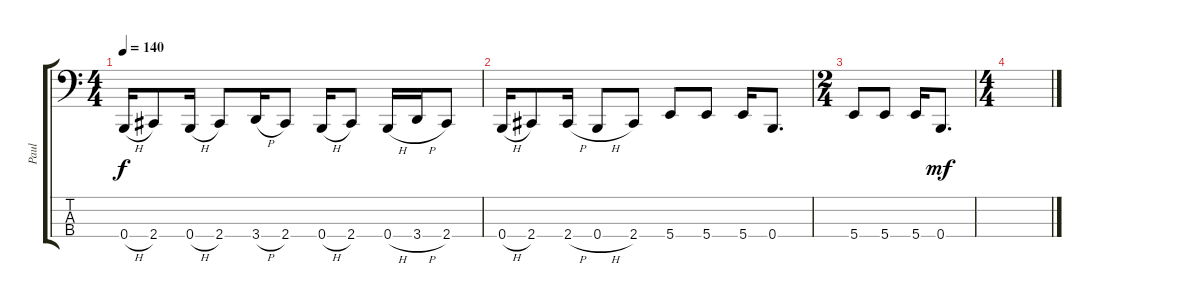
\track ("Paul" "Paul") {instrument slapbass1}
\staff {score tabs}
\tuning (E2 B1 Gb1 B0) {hide}
\ts (4 4)
\tempo 140
\clef f4
\ks c
0.4{h}.16{dy f} 2.4.8 0.4{h}.16 2.4.8 3.4{h}.16 2.4.8 0.4{h}.16 2.4.8 0.4{h}.16 3.4{h}.16 2.4.8 |
0.4{h}.16 2.4.8 2.4{h}.16 0.4{h}.8 2.4.8 5.4.8 5.4.8 5.4.16 0.4.8{d} |
\ts (2 4)
5.4.8 5.4.8 5.4.16 0.4.8{d dy mf} |
\ts (4 4)
